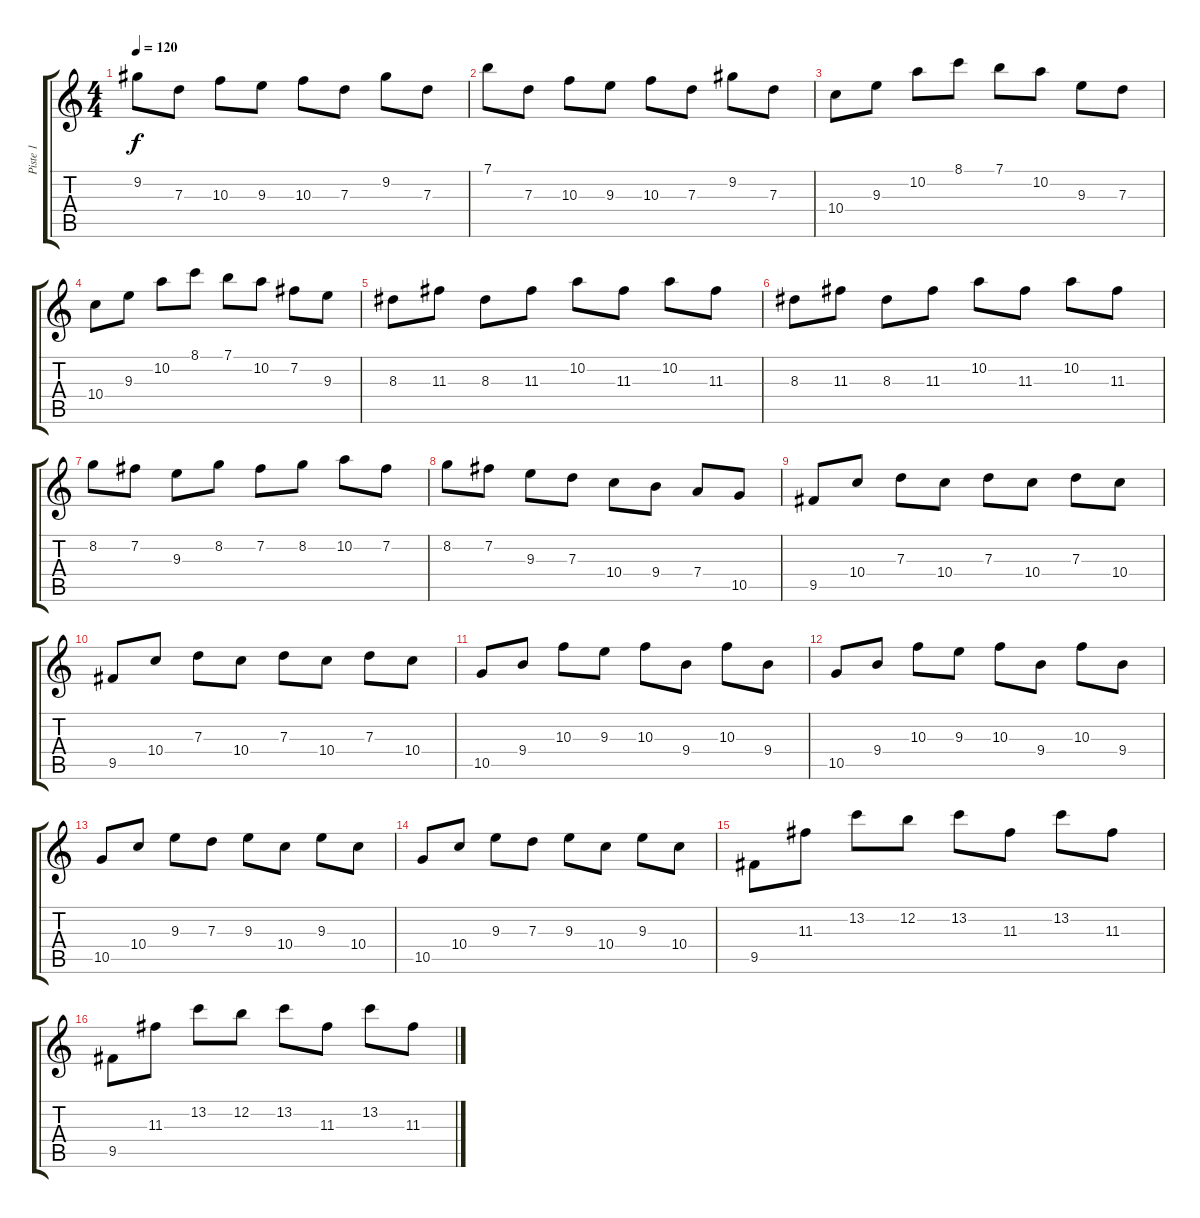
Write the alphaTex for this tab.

\track ("Piste 1" "Piste 1") {instrument acousticguitarsteel}
\staff {score tabs}
\tuning (E4 B3 G3 D3 A2 E2) {hide}
\ts (4 4)
\tempo 120
\clef g2
\ks c
9.2.8{dy f} 7.3.8 10.3.8 9.3.8 10.3.8 7.3.8 9.2.8 7.3.8 |
7.1.8 7.3.8 10.3.8 9.3.8 10.3.8 7.3.8 9.2.8 7.3.8 |
10.4.8 9.3.8 10.2.8 8.1.8 7.1.8 10.2.8 9.3.8 7.3.8 |
10.4.8 9.3.8 10.2.8 8.1.8 7.1.8 10.2.8 7.2.8 9.3.8 |
8.3.8 11.3.8 8.3.8 11.3.8 10.2.8 11.3.8 10.2.8 11.3.8 |
8.3.8 11.3.8 8.3.8 11.3.8 10.2.8 11.3.8 10.2.8 11.3.8 |
8.2.8 7.2.8 9.3.8 8.2.8 7.2.8 8.2.8 10.2.8 7.2.8 |
8.2.8 7.2.8 9.3.8 7.3.8 10.4.8 9.4.8 7.4.8 10.5.8 |
9.5.8 10.4.8 7.3.8 10.4.8 7.3.8 10.4.8 7.3.8 10.4.8 |
9.5.8 10.4.8 7.3.8 10.4.8 7.3.8 10.4.8 7.3.8 10.4.8 |
10.5.8 9.4.8 10.3.8 9.3.8 10.3.8 9.4.8 10.3.8 9.4.8 |
10.5.8 9.4.8 10.3.8 9.3.8 10.3.8 9.4.8 10.3.8 9.4.8 |
10.5.8 10.4.8 9.3.8 7.3.8 9.3.8 10.4.8 9.3.8 10.4.8 |
10.5.8 10.4.8 9.3.8 7.3.8 9.3.8 10.4.8 9.3.8 10.4.8 |
9.5.8 11.3.8 13.2.8 12.2.8 13.2.8 11.3.8 13.2.8 11.3.8 |
9.5.8 11.3.8 13.2.8 12.2.8 13.2.8 11.3.8 13.2.8 11.3.8
